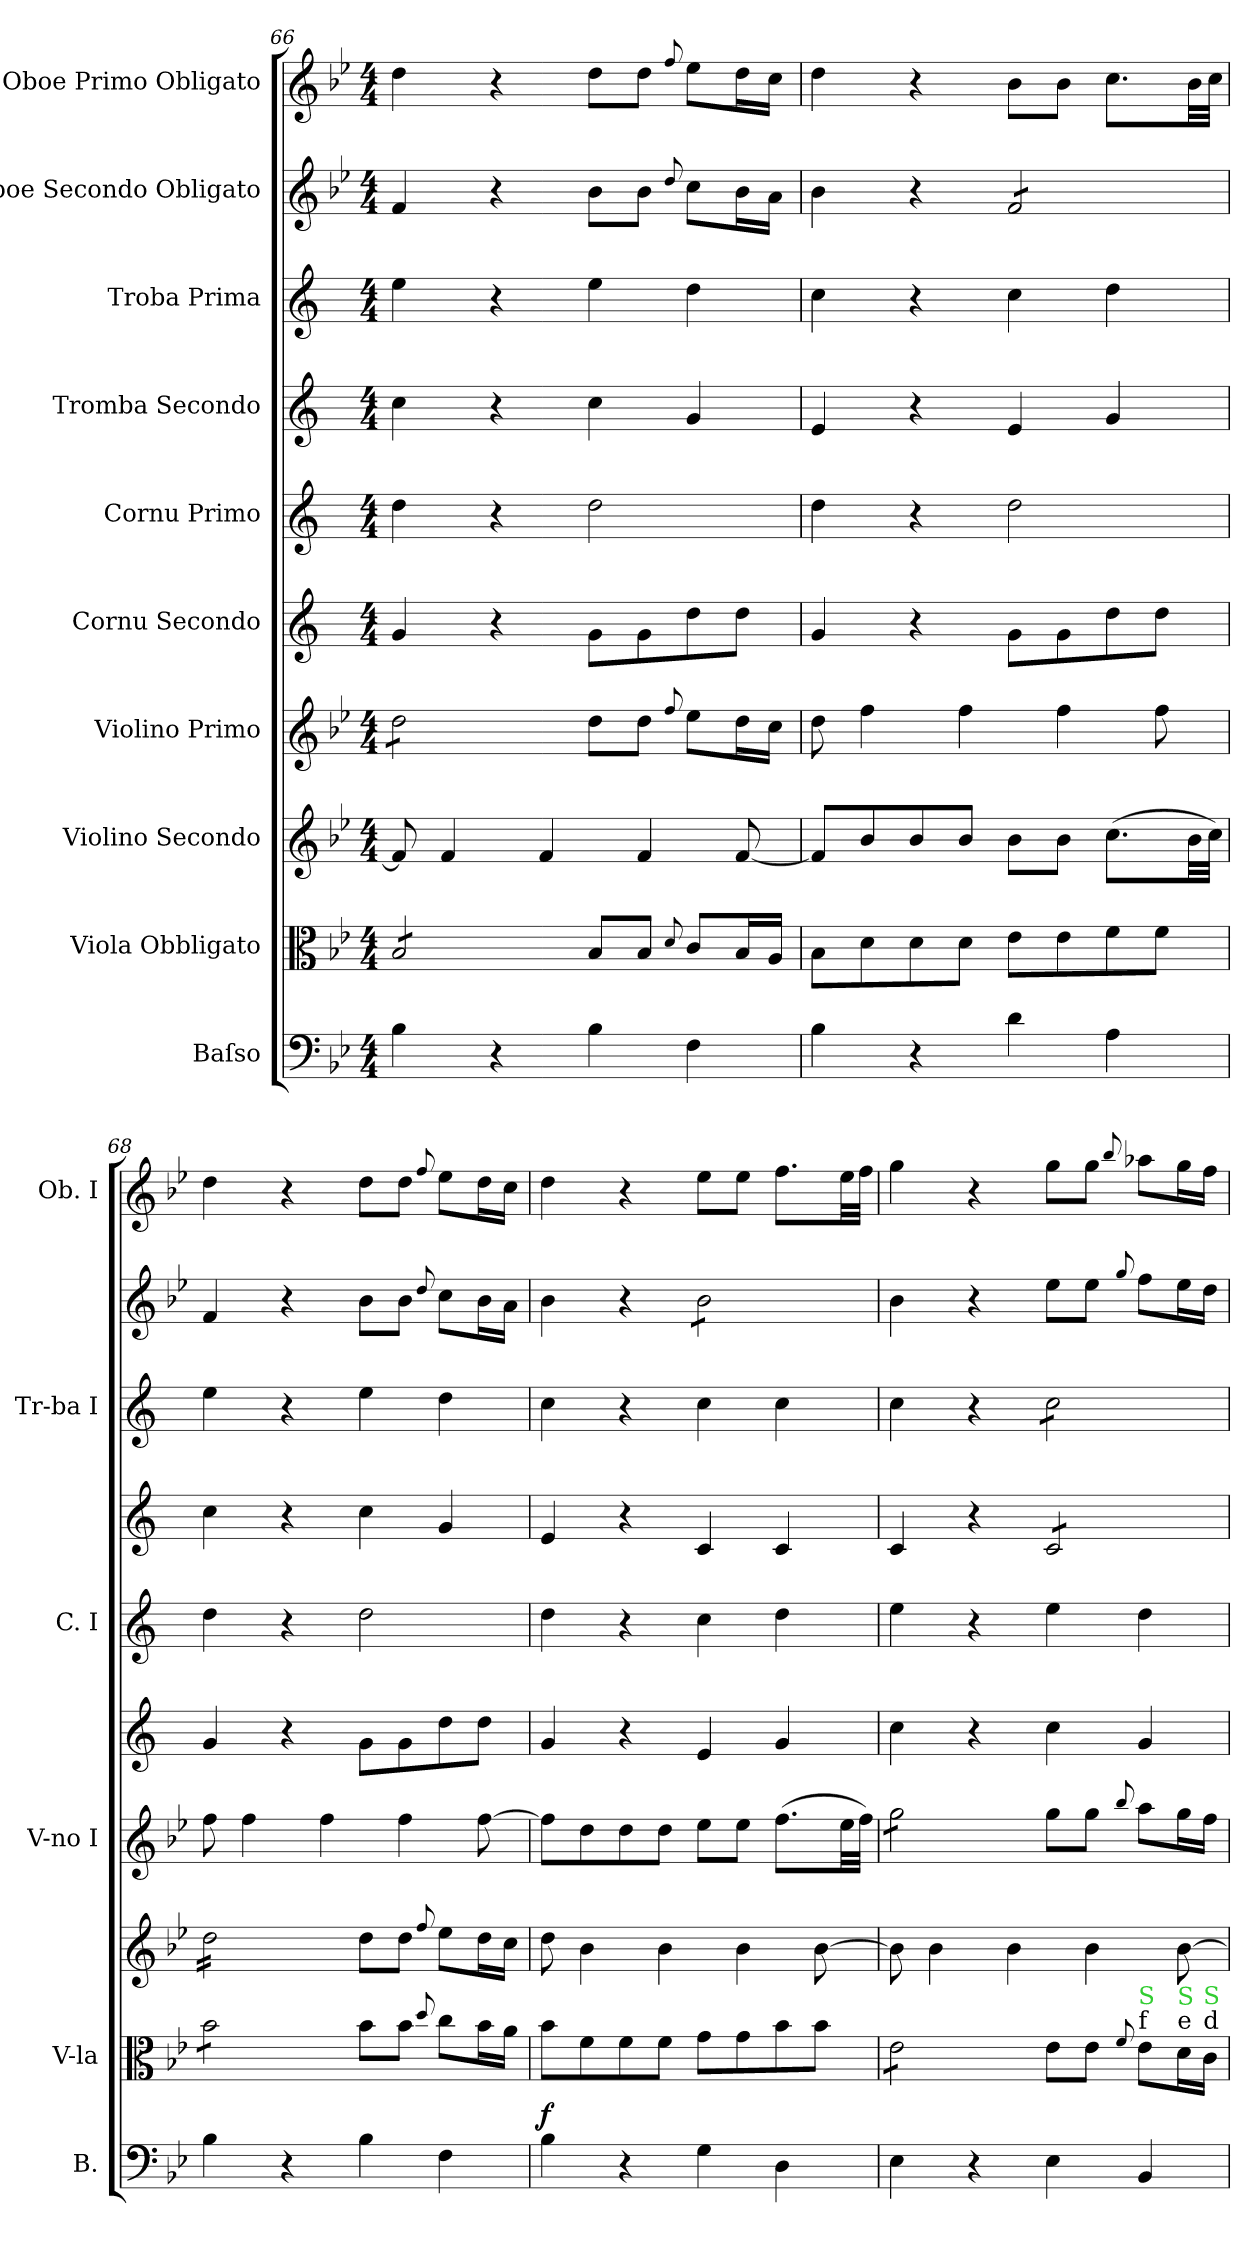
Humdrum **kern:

**kern	**dynam	**kern	**kern	**kern	**kern	**kern	**kern	**kern	**kern	**kern
*part10	*part10	*part9	*part8	*part7	*part6	*part5	*part4	*part3	*part2	*part1
*staff10	*staff10	*staff9	*staff8	*staff7	*staff6	*staff5	*staff4	*staff3	*staff2	*staff1
*I"Baſso	*	*I"Viola Obbligato	*I"Violino Secondo	*I"Violino Primo	*I"Cornu Secondo	*I"Cornu Primo	*I"Tromba Secondo	*I"Troba Prima	*I"Oboe Secondo Obligato	*I"Oboe Primo Obligato
*I'B.	*	*I'V-la	*	*I'V-no I	*	*I'C. I	*	*I'Tr-ba I	*	*I'Ob. I
*clefF4	*	*clefC3	*clefG2	*clefG2	*clefG2	*clefG2	*clefG2	*clefG2	*clefG2	*clefG2
*	*	*	*	*	*ITrd5c9	*ITrd5c9	*ITrd1c2	*ITrd1c2	*	*
*k[b-e-]	*	*k[b-e-]	*k[b-e-]	*k[b-e-]	*k[b-e-a-]	*k[b-e-a-]	*k[b-e-]	*k[b-e-]	*k[b-e-]	*k[b-e-]
*M4/4	*	*M4/4	*M4/4	*M4/4	*M4/4	*M4/4	*M4/4	*M4/4	*M4/4	*M4/4
=66	=66	=66	=66	=66	=66	=66	=66	=66	=66	=66
*	*	*tremolo	*	*	*	*	*	*	*	*
*	*	*	*	*tremolo	*	*	*	*	*	*
4B-\	.	8B-/L	8f/]	8dd\L	4B-/	4f\	4b-\	4dd\	4f/	4dd\
.	.	8B-/	4f/	8dd\	.	.	.	.	.	.
4r	.	8B-/	.	8dd\	4r	4r	4r	4r	4r	4r
.	.	8B-/J	4f/	8dd\J	.	.	.	.	.	.
*	*	*	*	*Xtremolo	*	*	*	*	*	*
*	*	*Xtremolo	*	*	*	*	*	*	*	*
4B-\	.	8B-/L	.	8dd\L	8B-\L	2f\	4b-\	4dd\	8b-\L	8dd\L
.	.	8B-/J	4f/	8dd\J	8B-\	.	.	.	8b-\J	8dd\J
.	.	8qqd/	.	8qqff/	.	.	.	.	8qqdd/	8qqff/
4F\	.	8c/L	.	8ee-\L	8f\	.	4f/	4cc\	8cc\L	8ee-\L
.	.	16B-/L	[8f/	16dd\L	8f\J	.	.	.	16b-\L	16dd\L
.	.	16A/JJ	.	16cc\JJ	.	.	.	.	16a\JJ	16cc\JJ
=67	=67	=67	=67	=67	=67	=67	=67	=67	=67	=67
4B-\	.	8B-\L	8f/L]	8dd\	4B-/	4f\	4d/	4b-\	4b-\	4dd\
.	.	8d\	8b-/	4ff\	.	.	.	.	.	.
4r	.	8d\	8b-/	.	4r	4r	4r	4r	4r	4r
.	.	8d\J	8b-/J	4ff\	.	.	.	.	.	.
*	*	*	*	*	*	*	*	*	*tremolo	*
4d\	.	8e-\L	8b-\L	.	8B-\L	2f\	4d/	4b-\	8f/L	8b-\L
.	.	8e-\	8b-\J	4ff\	8B-\	.	.	.	8f/	8b-\J
4A\	.	8f\	(8.cc\L	.	8f\	.	4f/	4cc\	8f/	8.cc\L
.	.	8f\J	.	8ff\	8f\J	.	.	.	8f/J	.
*	*	*	*	*	*	*	*	*	*Xtremolo	*
.	.	.	32b-\LL	.	.	.	.	.	.	32b-\LL
.	.	.	32cc\JJJ)	.	.	.	.	.	.	32cc\JJJ
=68	=68	=68	=68	=68	=68	=68	=68	=68	=68	=68
*	*	*tremolo	*	*	*	*	*	*	*	*
*	*	*	*tremolo	*	*	*	*	*	*	*
4B-\	.	8b-\L	16dd\LL	8ff\	4B-/	4f\	4b-\	4dd\	4f/	4dd\
.	.	.	16dd\	.	.	.	.	.	.	.
.	.	8b-\	16dd\	4ff\	.	.	.	.	.	.
.	.	.	16dd\	.	.	.	.	.	.	.
4r	.	8b-\	16dd\	.	4r	4r	4r	4r	4r	4r
.	.	.	16dd\	.	.	.	.	.	.	.
.	.	8b-\J	16dd\	4ff\	.	.	.	.	.	.
*	*	*Xtremolo	*	*	*	*	*	*	*	*
.	.	.	16dd\JJ	.	.	.	.	.	.	.
*	*	*	*Xtremolo	*	*	*	*	*	*	*
4B-\	.	8b-\L	8dd\L	.	8B-\L	2f\	4b-\	4dd\	8b-\L	8dd\L
.	.	8b-\J	8dd\J	4ff\	8B-\	.	.	.	8b-\J	8dd\J
.	.	8qqdd/	8qqff/	.	.	.	.	.	8qqdd/	8qqff/
4F\	.	8cc\L	8ee-\L	.	8f\	.	4f/	4cc\	8cc\L	8ee-\L
.	.	16b-\L	16dd\L	[8ff\	8f\J	.	.	.	16b-\L	16dd\L
.	.	16a\JJ	16cc\JJ	.	.	.	.	.	16a\JJ	16cc\JJ
=69	=69	=69	=69	=69	=69	=69	=69	=69	=69	=69
!	!LO:DY:a	!	!	!	!	!	!	!	!	!
4B-\	f	8b-\L	8dd\	8ff\L]	4B-/	4f\	4d/	4b-\	4b-\	4dd\
.	.	8f\	4b-\	8dd\	.	.	.	.	.	.
4r	.	8f\	.	8dd\	4r	4r	4r	4r	4r	4r
.	.	8f\J	4b-\	8dd\J	.	.	.	.	.	.
*	*	*	*	*	*	*	*	*	*tremolo	*
4G\	.	8g\L	.	8ee-\L	4G/	4e-\	4B-/	4b-\	8b-\L	8ee-\L
.	.	8g\	4b-\	8ee-\J	.	.	.	.	8b-\	8ee-\J
4D\	.	8b-\	.	(8.ff\L	4B-/	4f\	4B-/	4b-\	8b-\	8.ff\L
.	.	8b-\J	[8b-\	.	.	.	.	.	8b-\J	.
*	*	*	*	*	*	*	*	*	*Xtremolo	*
.	.	.	.	32ee-\LL	.	.	.	.	.	32ee-\LL
.	.	.	.	32ff\JJJ)	.	.	.	.	.	32ff\JJJ
=70	=70	=70	=70	=70	=70	=70	=70	=70	=70	=70
*	*	*tremolo	*	*	*	*	*	*	*	*
*	*	*	*	*tremolo	*	*	*	*	*	*
4E-\	.	8e-\L	8b-\]	8gg\L	4e-\	4g\	4B-/	4b-\	4b-\	4gg\
.	.	8e-\	4b-\	8gg\	.	.	.	.	.	.
4r	.	8e-\	.	8gg\	4r	4r	4r	4r	4r	4r
.	.	8e-\J	4b-\	8gg\J	.	.	.	.	.	.
*	*	*	*	*Xtremolo	*	*	*	*	*	*
*	*	*Xtremolo	*	*	*	*	*	*	*	*
*	*	*	*	*	*	*	*tremolo	*	*	*
*	*	*	*	*	*	*	*	*tremolo	*	*
4E-\	.	8e-\L	.	8gg\L	4e-\	4g\	8B-/L	8b-\L	8ee-\L	8gg\L
.	.	8e-\J	4b-\	8gg\J	.	.	8B-/	8b-\	8ee-\J	8gg\J
.	.	8qqf/	.	8qqbb-/	.	.	.	.	8qqgg/	8qqbb-/
!	!	!LO:TX:a:t=f	!	!	!	!	!	!	!	!
!	!	!LO:TX:a:color=limegreen:t=S	!	!	!	!	!	!	!	!
4BB-/	.	8e-\L	.	8aa\L	4B-/	4f\	8B-/	8b-\	8ff\L	8aa-X\L
!	!	!LO:TX:a:t=e	!	!	!	!	!	!	!	!
!	!	!LO:TX:a:color=limegreen:t=S	!	!	!	!	!	!	!	!
.	.	16d\L	[8b-\	16gg\L	.	.	8B-/J	8b-\J	16ee-\L	16gg\L
*	*	*	*	*	*	*	*	*Xtremolo	*	*
*	*	*	*	*	*	*	*Xtremolo	*	*	*
!	!	!LO:TX:a:t=d	!	!	!	!	!	!	!	!
!	!	!LO:TX:a:color=limegreen:t=S	!	!	!	!	!	!	!	!
.	.	16c\JJ	.	16ff\JJ	.	.	.	.	16dd\JJ	16ff\JJ
=	=	=	=	=	=	=	=	=	=	=
*-	*-	*-	*-	*-	*-	*-	*-	*-	*-	*-
